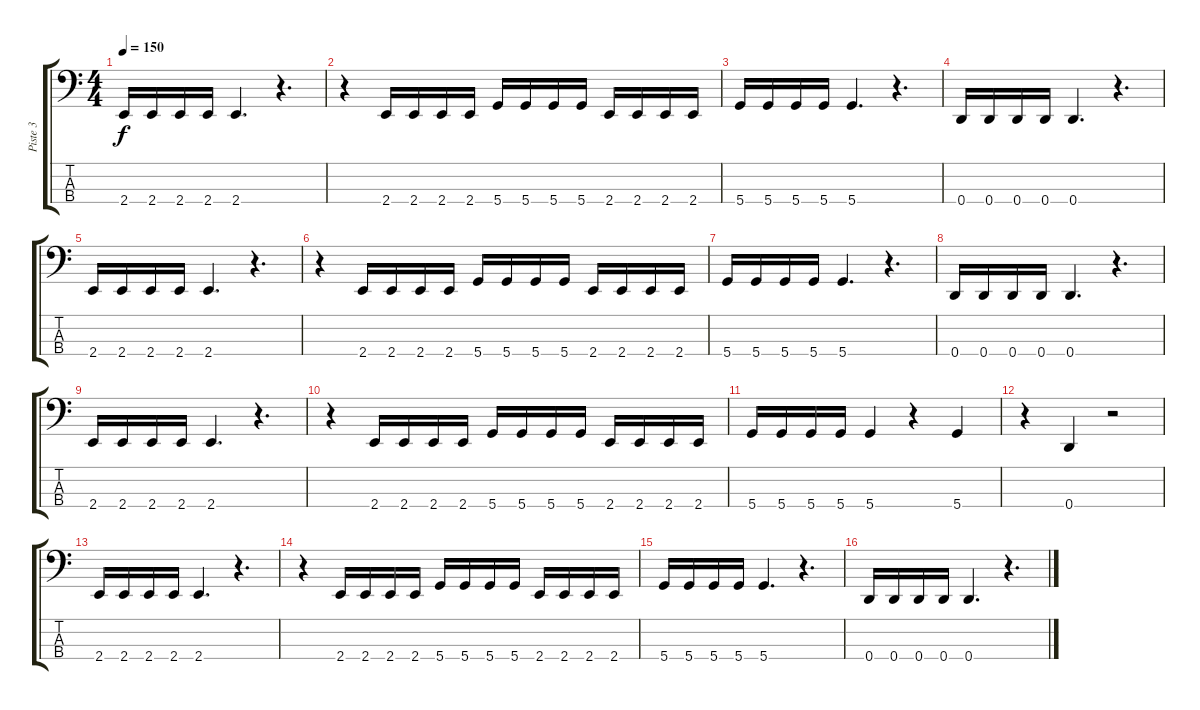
\track ("Piste 3" "Piste 3") {instrument electricbasspick}
\staff {score tabs}
\tuning (G2 D2 A1 D1) {hide}
\ts (4 4)
\tempo 150
\clef f4
\ks c
2.4.16{dy f} 2.4.16 2.4.16 2.4.16 2.4.4{d} r.4{d} |
r.4 2.4.16 2.4.16 2.4.16 2.4.16 5.4.16 5.4.16 5.4.16 5.4.16 2.4.16 2.4.16 2.4.16 2.4.16 |
5.4.16 5.4.16 5.4.16 5.4.16 5.4.4{d} r.4{d} |
0.4.16 0.4.16 0.4.16 0.4.16 0.4.4{d} r.4{d} |
2.4.16 2.4.16 2.4.16 2.4.16 2.4.4{d} r.4{d} |
r.4 2.4.16 2.4.16 2.4.16 2.4.16 5.4.16 5.4.16 5.4.16 5.4.16 2.4.16 2.4.16 2.4.16 2.4.16 |
5.4.16 5.4.16 5.4.16 5.4.16 5.4.4{d} r.4{d} |
0.4.16 0.4.16 0.4.16 0.4.16 0.4.4{d} r.4{d} |
2.4.16 2.4.16 2.4.16 2.4.16 2.4.4{d} r.4{d} |
r.4 2.4.16 2.4.16 2.4.16 2.4.16 5.4.16 5.4.16 5.4.16 5.4.16 2.4.16 2.4.16 2.4.16 2.4.16 |
5.4.16 5.4.16 5.4.16 5.4.16 5.4.4 r.4 5.4.4 |
r.4 0.4.4 r.2 |
2.4.16 2.4.16 2.4.16 2.4.16 2.4.4{d} r.4{d} |
r.4 2.4.16 2.4.16 2.4.16 2.4.16 5.4.16 5.4.16 5.4.16 5.4.16 2.4.16 2.4.16 2.4.16 2.4.16 |
5.4.16 5.4.16 5.4.16 5.4.16 5.4.4{d} r.4{d} |
0.4.16 0.4.16 0.4.16 0.4.16 0.4.4{d} r.4{d}
